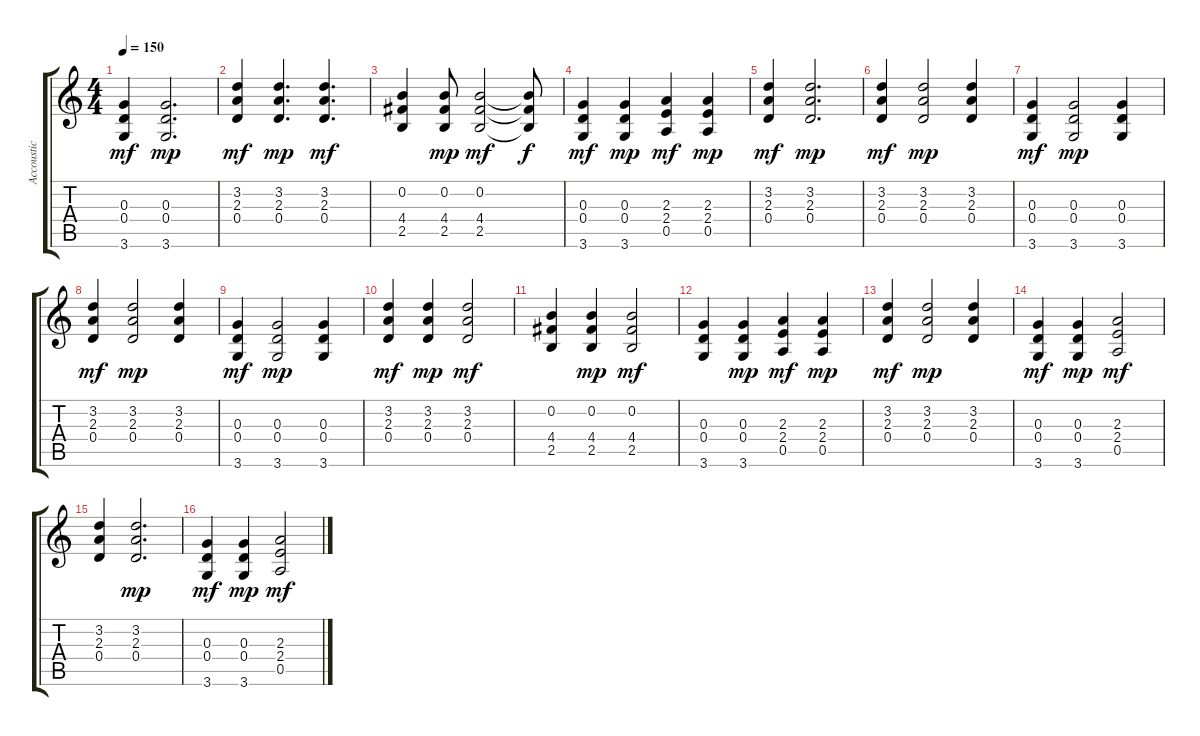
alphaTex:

\track ("Accoustic Steel" "Accoustic ") {instrument acousticguitarsteel}
\staff {score tabs}
\tuning (E4 B3 G3 D3 A2 E2) {hide}
\ts (4 4)
\tempo 150
\clef g2
\ks c
(0.3 0.4 3.6).4{dy mf} (0.3 0.4 3.6).2{d dy mp} |
(3.2 2.3 0.4).4{dy mf} (3.2 2.3 0.4).4{d dy mp} (3.2 2.3 0.4).4{d dy mf} |
(0.2 4.4 2.5).4 (0.2 4.4 2.5).8{dy mp} (0.2 4.4 2.5).2{dy mf} (0.2{t} 4.4{t} 2.5{t}).8{dy f} |
(0.3 0.4 3.6).4{dy mf} (0.3 0.4 3.6).4{dy mp} (2.3 2.4 0.5).4{dy mf} (2.3 2.4 0.5).4{dy mp} |
(3.2 2.3 0.4).4{dy mf} (3.2 2.3 0.4).2{d dy mp} |
(3.2 2.3 0.4).4{dy mf} (3.2 2.3 0.4).2{dy mp} (3.2 2.3 0.4).4 |
(0.3 0.4 3.6).4{dy mf} (0.3 0.4 3.6).2{dy mp} (0.3 0.4 3.6).4 |
(3.2 2.3 0.4).4{dy mf} (3.2 2.3 0.4).2{dy mp} (3.2 2.3 0.4).4 |
(0.3 0.4 3.6).4{dy mf} (0.3 0.4 3.6).2{dy mp} (0.3 0.4 3.6).4 |
(3.2 2.3 0.4).4{dy mf} (3.2 2.3 0.4).4{dy mp} (3.2 2.3 0.4).2{dy mf} |
(0.2 4.4 2.5).4 (0.2 4.4 2.5).4{dy mp} (0.2 4.4 2.5).2{dy mf} |
(0.3 0.4 3.6).4 (0.3 0.4 3.6).4{dy mp} (2.3 2.4 0.5).4{dy mf} (2.3 2.4 0.5).4{dy mp} |
(3.2 2.3 0.4).4{dy mf} (3.2 2.3 0.4).2{dy mp} (3.2 2.3 0.4).4 |
(0.3 0.4 3.6).4{dy mf} (0.3 0.4 3.6).4{dy mp} (2.3 2.4 0.5).2{dy mf} |
(3.2 2.3 0.4).4 (3.2 2.3 0.4).2{d dy mp} |
(0.3 0.4 3.6).4{dy mf} (0.3 0.4 3.6).4{dy mp} (2.3 2.4 0.5).2{dy mf}
